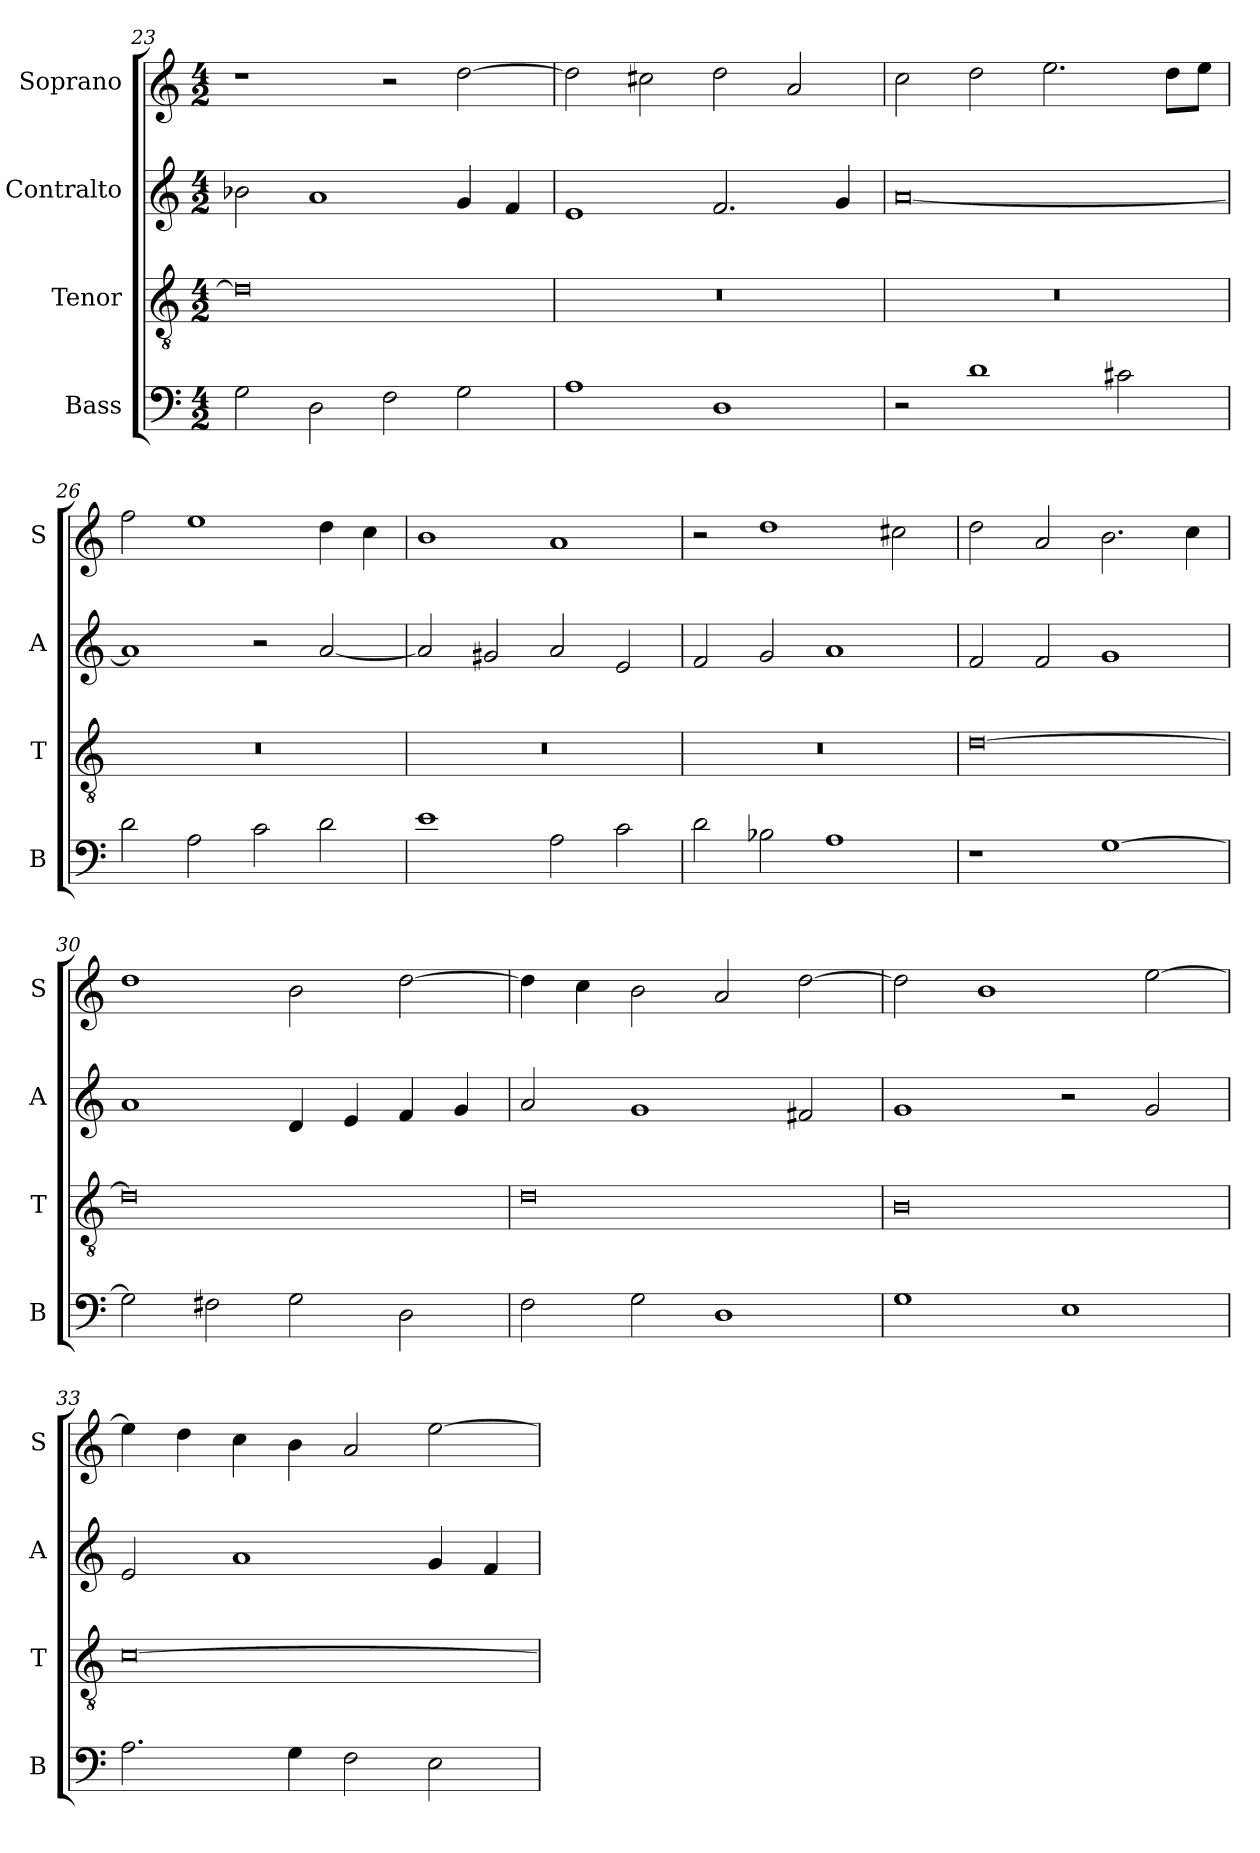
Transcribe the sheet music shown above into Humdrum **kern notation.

**kern	**kern	**kern	**kern
*part4	*part3	*part2	*part1
*staff4	*staff3	*staff2	*staff1
*I"Bass	*I"Tenor	*I"Contralto	*I"Soprano
*I'B	*I'T	*I'A	*I'S
*clefF4	*clefGv2	*clefG2	*clefG2
*k[]	*k[]	*k[]	*k[]
*G:mix	*G:mix	*G:mix	*G:mix
*M4/2	*M4/2	*M4/2	*M4/2
=23	=23	=23	=23
2G	0d]	2b-X	1r
2D	.	1a	.
2F	.	.	2r
2G	.	4g	[2dd
.	.	4f	.
=24	=24	=24	=24
1A	0r	1e	2dd]
.	.	.	2cc#X
1D	.	2.f	2dd
.	.	.	2a
.	.	4g	.
=25	=25	=25	=25
2r	0r	[0a	2cc
1d	.	.	2dd
.	.	.	2.ee
2c#X	.	.	.
.	.	.	8dd\L
.	.	.	8ee\J
=26	=26	=26	=26
2d	0r	1a]	2ff
2A	.	.	1ee
2c	.	2r	.
2d	.	[2a	4dd
.	.	.	4cc
=27	=27	=27	=27
1e	0r	2a]	1b
.	.	2g#X	.
2A	.	2a	1a
2c	.	2e	.
=28	=28	=28	=28
2d	0r	2f	2r
2B-X	.	2g	1dd
1A	.	1a	.
.	.	.	2cc#X
=29	=29	=29	=29
1r	[0d	2f	2dd
.	.	2f	2a
[1G	.	1g	2.b
.	.	.	4cc
=30	=30	=30	=30
2G]	0d]	1a	1dd
2F#X	.	.	.
2G	.	4d	2b
.	.	4e	.
2D	.	4f	[2dd
.	.	4g	.
=31	=31	=31	=31
2F	0d	2a	4dd]
.	.	.	4cc
2G	.	1g	2b
1D	.	.	2a
.	.	2f#X	[2dd
=32	=32	=32	=32
1G	0B	1g	2dd]
.	.	.	1b
1E	.	2r	.
.	.	2g	[2ee
=33	=33	=33	=33
2.A	[0c	2e	4ee]
.	.	.	4dd
.	.	1a	4cc
4G	.	.	4b
2F	.	.	2a
2E	.	4g	[2ee
.	.	4f	.
=	=	=	=
*-	*-	*-	*-
